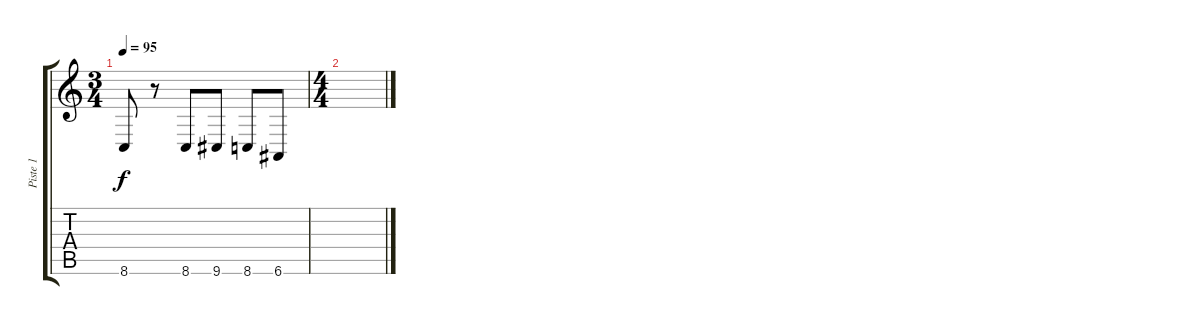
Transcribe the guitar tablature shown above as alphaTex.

\track ("Piste 1" "Piste 1") {instrument vibraphone}
\staff {score tabs}
\tuning (E4 B3 G3 D3 A2 E2) {hide}
\ts (3 4)
\tempo 95
\clef g2
\ks c
8.6.8{dy f} r.8 8.6.8 9.6.8 8.6.8 6.6.8 |
\ts (4 4)
